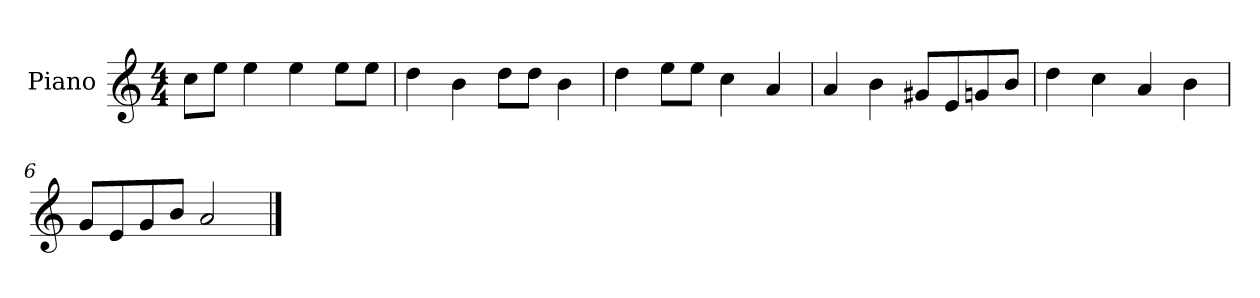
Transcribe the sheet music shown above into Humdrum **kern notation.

**kern
*part1
*staff1
*I"Piano
*I'P-no
*clefG2
*k[]
*M4/4
*MM90
=1
8cc\L
8ee\J
4ee\
4ee\
8ee\L
8ee\J
=2
4dd\
4b\
8dd\L
8dd\J
4b\
=3
4dd\
8ee\L
8ee\J
4cc\
4a/
=4
4a/
4b\
8g#X/L
8e/
8gn/
8b/J
=5
4dd\
4cc\
4a/
4b\
=6
8g/L
8e/
8g/
8b/J
2a/
==
*-
